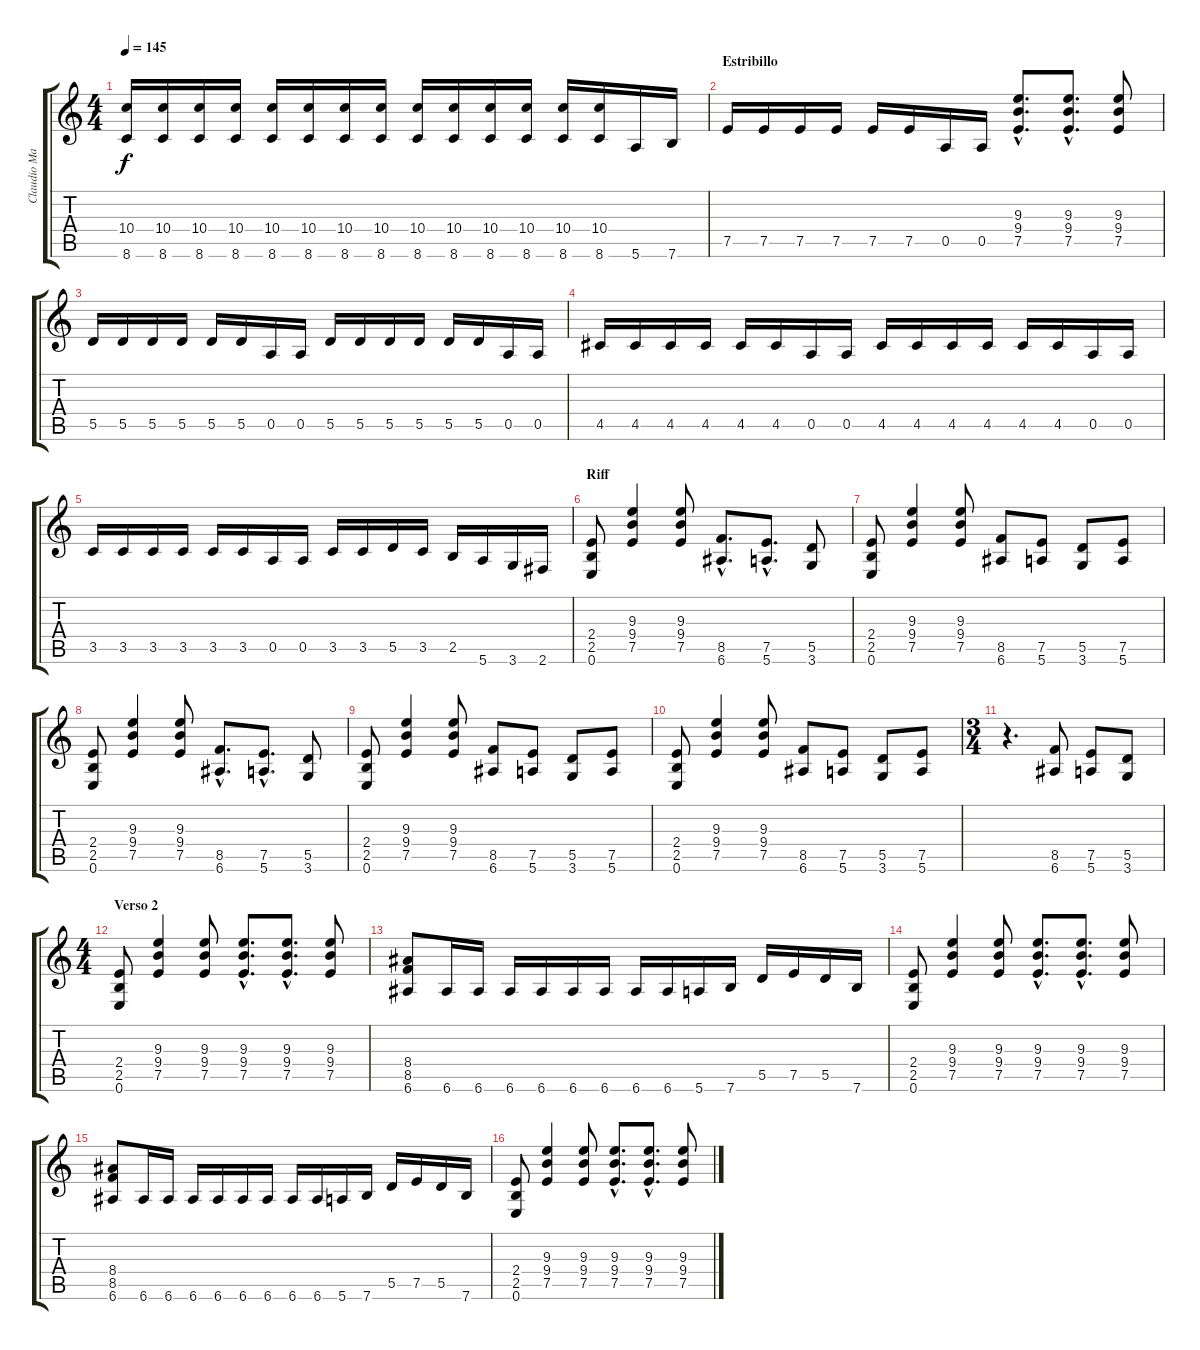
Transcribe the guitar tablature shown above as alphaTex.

\track ("Claudio Marciello (Gtr 1)" "Claudio Ma") {instrument distortionguitar}
\staff {score tabs}
\tuning (E4 B3 G3 D3 A2 E2) {hide}
\ts (4 4)
\tempo 145
\clef g2
\ks c
(10.4 8.6).16{dy f} (10.4 8.6).16 (10.4 8.6).16 (10.4 8.6).16 (10.4 8.6).16 (10.4 8.6).16 (10.4 8.6).16 (10.4 8.6).16 (10.4 8.6).16 (10.4 8.6).16 (10.4 8.6).16 (10.4 8.6).16 (10.4 8.6).16 (10.4 8.6).16 5.6.16 7.6.16 |
\section ("" "Estribillo")
7.5.16 7.5.16 7.5.16 7.5.16 7.5.16 7.5.16 0.5.16 0.5.16 (9.3{hac} 9.4{hac} 7.5{hac}).8{d} (9.3{hac} 9.4{hac} 7.5{hac}).8{d} (9.3 9.4 7.5).8 |
5.5.16 5.5.16 5.5.16 5.5.16 5.5.16 5.5.16 0.5.16 0.5.16 5.5.16 5.5.16 5.5.16 5.5.16 5.5.16 5.5.16 0.5.16 0.5.16 |
4.5.16 4.5.16 4.5.16 4.5.16 4.5.16 4.5.16 0.5.16 0.5.16 4.5.16 4.5.16 4.5.16 4.5.16 4.5.16 4.5.16 0.5.16 0.5.16 |
3.5.16 3.5.16 3.5.16 3.5.16 3.5.16 3.5.16 0.5.16 0.5.16 3.5.16 3.5.16 5.5.16 3.5.16 2.5.16 5.6.16 3.6.16 2.6.16 |
\section ("" "Riff")
(2.4 2.5 0.6).8 (9.3 9.4 7.5).4 (9.3 9.4 7.5).8 (8.5{hac} 6.6{hac}).8{d} (7.5{hac} 5.6{hac}).8{d} (5.5 3.6).8 |
(2.4 2.5 0.6).8 (9.3 9.4 7.5).4 (9.3 9.4 7.5).8 (8.5 6.6).8 (7.5 5.6).8 (5.5 3.6).8 (7.5 5.6).8 |
(2.4 2.5 0.6).8 (9.3 9.4 7.5).4 (9.3 9.4 7.5).8 (8.5{hac} 6.6{hac}).8{d} (7.5{hac} 5.6{hac}).8{d} (5.5 3.6).8 |
(2.4 2.5 0.6).8 (9.3 9.4 7.5).4 (9.3 9.4 7.5).8 (8.5 6.6).8 (7.5 5.6).8 (5.5 3.6).8 (7.5 5.6).8 |
(2.4 2.5 0.6).8 (9.3 9.4 7.5).4 (9.3 9.4 7.5).8 (8.5 6.6).8 (7.5 5.6).8 (5.5 3.6).8 (7.5 5.6).8 |
\ts (3 4)
r.4{d} (8.5 6.6).8 (7.5 5.6).8 (5.5 3.6).8 |
\ts (4 4)
\section ("" "Verso 2")
(2.4 2.5 0.6).8 (9.3 9.4 7.5).4 (9.3 9.4 7.5).8 (9.3{hac} 9.4{hac} 7.5{hac}).8{d} (9.3{hac} 9.4{hac} 7.5{hac}).8{d} (9.3 9.4 7.5).8 |
(8.4 8.5 6.6).8 6.6.16 6.6.16 6.6.16 6.6.16 6.6.16 6.6.16 6.6.16 6.6.16 5.6.16 7.6.16 5.5.16 7.5.16 5.5.16 7.6.16 |
(2.4 2.5 0.6).8 (9.3 9.4 7.5).4 (9.3 9.4 7.5).8 (9.3{hac} 9.4{hac} 7.5{hac}).8{d} (9.3{hac} 9.4{hac} 7.5{hac}).8{d} (9.3 9.4 7.5).8 |
(8.4 8.5 6.6).8 6.6.16 6.6.16 6.6.16 6.6.16 6.6.16 6.6.16 6.6.16 6.6.16 5.6.16 7.6.16 5.5.16 7.5.16 5.5.16 7.6.16 |
(2.4 2.5 0.6).8 (9.3 9.4 7.5).4 (9.3 9.4 7.5).8 (9.3{hac} 9.4{hac} 7.5{hac}).8{d} (9.3{hac} 9.4{hac} 7.5{hac}).8{d} (9.3 9.4 7.5).8
